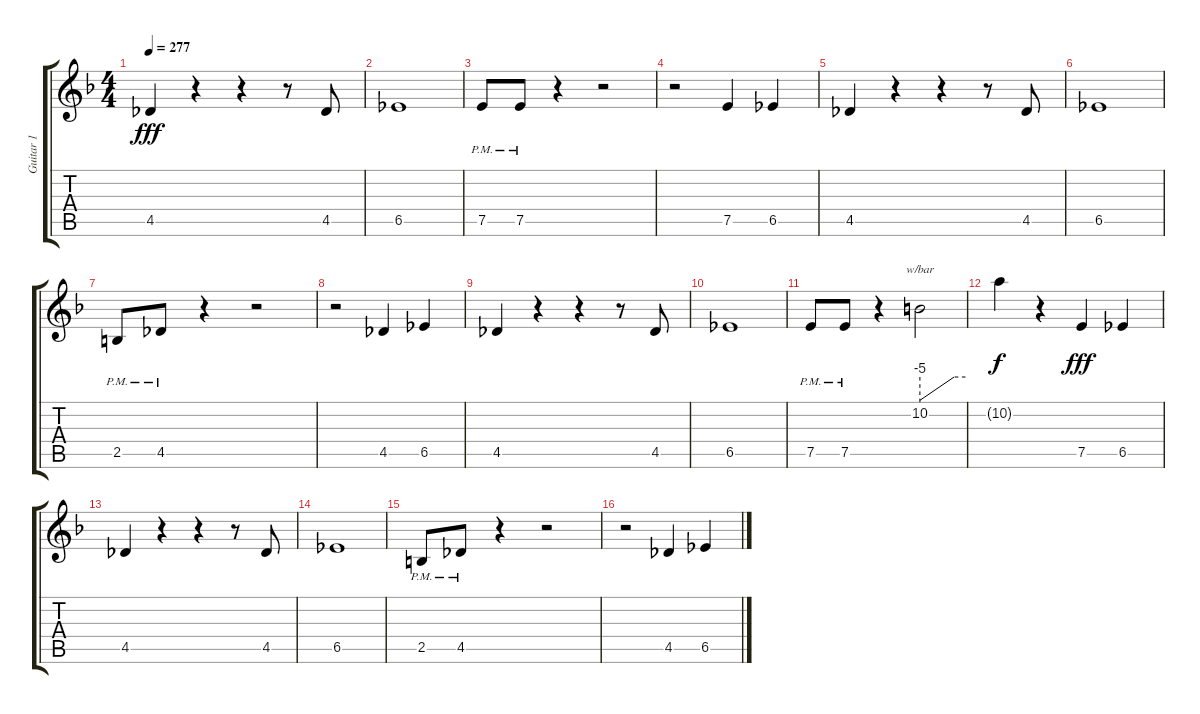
\track ("Guitar 1" "Guitar 1") {instrument distortionguitar}
\staff {score tabs}
\tuning (E4 B3 G3 D3 A2 D2) {hide}
\ts (4 4)
\tempo 277
\clef g2
\ks f
4.5.4{dy fff} r.4 r.4 r.8 4.5.8 |
6.5.1 |
7.5{pm}.8 7.5{pm}.8 r.4 r.2 |
r.2 7.5.4 6.5.4 |
4.5.4 r.4 r.4 r.8 4.5.8 |
6.5.1 |
2.5{pm}.8 4.5{pm}.8 r.4 r.2 |
r.2 4.5.4 6.5.4 |
4.5.4 r.4 r.4 r.8 4.5.8 |
6.5.1 |
7.5{pm}.8 7.5{pm}.8 r.4 10.2.2{tbe (custom default 0 -20 45 0 60 0)} |
10.2{t}.4{dy f} r.4 7.5.4{dy fff} 6.5.4 |
4.5.4 r.4 r.4 r.8 4.5.8 |
6.5.1 |
2.5{pm}.8 4.5{pm}.8 r.4 r.2 |
r.2 4.5.4 6.5.4
